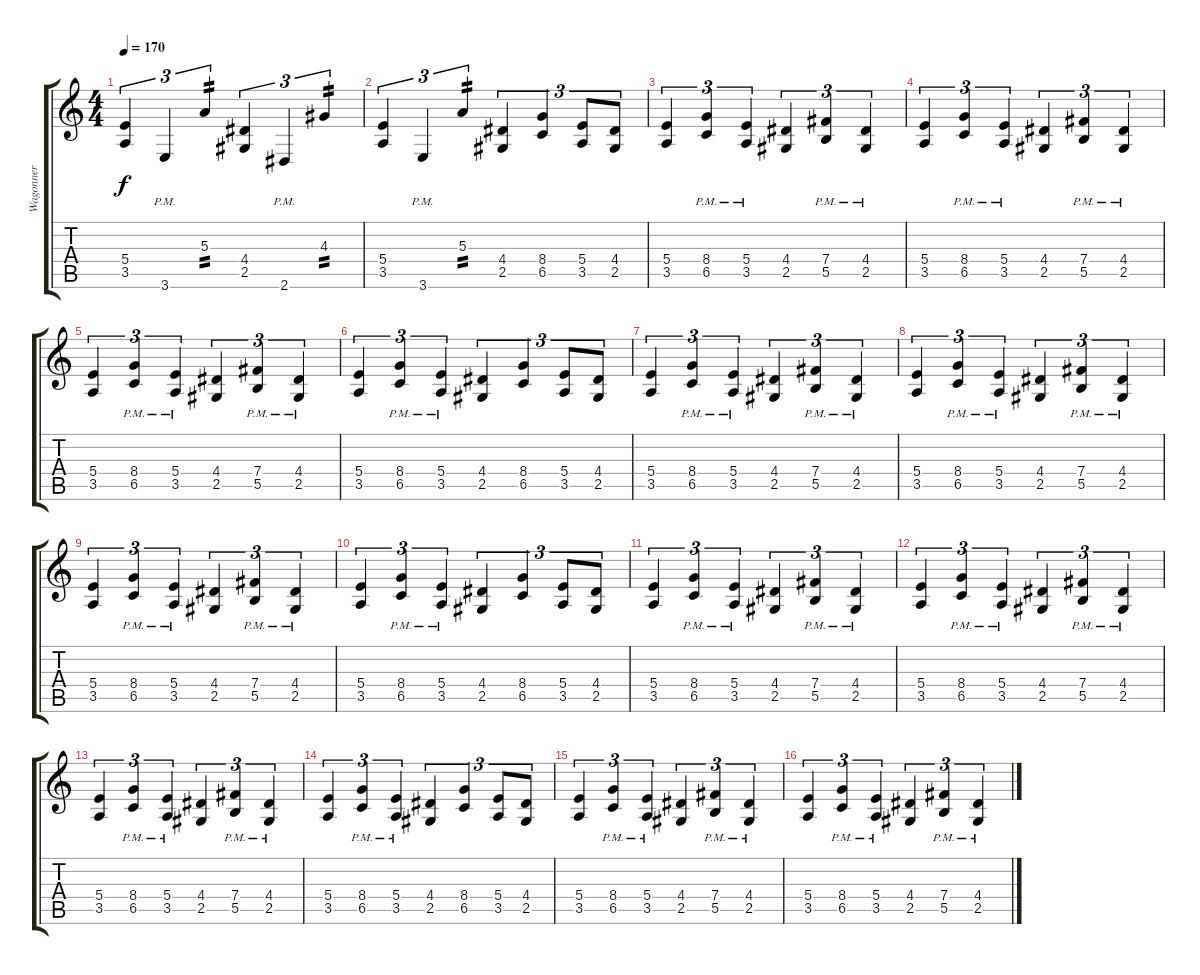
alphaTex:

\track ("Wagonner" "Wagonner") {instrument distortionguitar}
\staff {score tabs}
\tuning (Db4 Ab3 E3 B2 Gb2 Db2) {hide}
\ts (4 4)
\tempo 170
\clef g2
\ks c
(5.4 3.5).4{tu (3 2) dy f} 3.6{pm}.4{tu (3 2)} 5.3.4{tu (3 2) tp 2} (4.4 2.5).4{tu (3 2)} 2.6{pm}.4{tu (3 2)} 4.3.4{tu (3 2) tp 2} |
(5.4 3.5).4{tu (3 2)} 3.6{pm}.4{tu (3 2)} 5.3.4{tu (3 2) tp 2} (4.4 2.5).4{tu (3 2)} (8.4 6.5).4{tu (3 2)} (5.4 3.5).8{tu (3 2)} (4.4 2.5).8{tu (3 2)} |
(5.4 3.5).4{tu (3 2)} (8.4{pm} 6.5{pm}).4{tu (3 2)} (5.4{pm} 3.5{pm}).4{tu (3 2)} (4.4 2.5).4{tu (3 2)} (7.4{pm} 5.5{pm}).4{tu (3 2)} (4.4{pm} 2.5{pm}).4{tu (3 2)} |
(5.4 3.5).4{tu (3 2)} (8.4{pm} 6.5{pm}).4{tu (3 2)} (5.4{pm} 3.5{pm}).4{tu (3 2)} (4.4 2.5).4{tu (3 2)} (7.4{pm} 5.5{pm}).4{tu (3 2)} (4.4{pm} 2.5{pm}).4{tu (3 2)} |
(5.4 3.5).4{tu (3 2)} (8.4{pm} 6.5{pm}).4{tu (3 2)} (5.4{pm} 3.5{pm}).4{tu (3 2)} (4.4 2.5).4{tu (3 2)} (7.4{pm} 5.5{pm}).4{tu (3 2)} (4.4{pm} 2.5{pm}).4{tu (3 2)} |
(5.4 3.5).4{tu (3 2)} (8.4{pm} 6.5{pm}).4{tu (3 2)} (5.4{pm} 3.5{pm}).4{tu (3 2)} (4.4 2.5).4{tu (3 2)} (8.4 6.5).4{tu (3 2)} (5.4 3.5).8{tu (3 2)} (4.4 2.5).8{tu (3 2)} |
(5.4 3.5).4{tu (3 2)} (8.4{pm} 6.5{pm}).4{tu (3 2)} (5.4{pm} 3.5{pm}).4{tu (3 2)} (4.4 2.5).4{tu (3 2)} (7.4{pm} 5.5{pm}).4{tu (3 2)} (4.4{pm} 2.5{pm}).4{tu (3 2)} |
(5.4 3.5).4{tu (3 2)} (8.4{pm} 6.5{pm}).4{tu (3 2)} (5.4{pm} 3.5{pm}).4{tu (3 2)} (4.4 2.5).4{tu (3 2)} (7.4{pm} 5.5{pm}).4{tu (3 2)} (4.4{pm} 2.5{pm}).4{tu (3 2)} |
(5.4 3.5).4{tu (3 2)} (8.4{pm} 6.5{pm}).4{tu (3 2)} (5.4{pm} 3.5{pm}).4{tu (3 2)} (4.4 2.5).4{tu (3 2)} (7.4{pm} 5.5{pm}).4{tu (3 2)} (4.4{pm} 2.5{pm}).4{tu (3 2)} |
(5.4 3.5).4{tu (3 2)} (8.4{pm} 6.5{pm}).4{tu (3 2)} (5.4{pm} 3.5{pm}).4{tu (3 2)} (4.4 2.5).4{tu (3 2)} (8.4 6.5).4{tu (3 2)} (5.4 3.5).8{tu (3 2)} (4.4 2.5).8{tu (3 2)} |
(5.4 3.5).4{tu (3 2)} (8.4{pm} 6.5{pm}).4{tu (3 2)} (5.4{pm} 3.5{pm}).4{tu (3 2)} (4.4 2.5).4{tu (3 2)} (7.4{pm} 5.5{pm}).4{tu (3 2)} (4.4{pm} 2.5{pm}).4{tu (3 2)} |
(5.4 3.5).4{tu (3 2)} (8.4{pm} 6.5{pm}).4{tu (3 2)} (5.4{pm} 3.5{pm}).4{tu (3 2)} (4.4 2.5).4{tu (3 2)} (7.4{pm} 5.5{pm}).4{tu (3 2)} (4.4{pm} 2.5{pm}).4{tu (3 2)} |
(5.4 3.5).4{tu (3 2)} (8.4{pm} 6.5{pm}).4{tu (3 2)} (5.4{pm} 3.5{pm}).4{tu (3 2)} (4.4 2.5).4{tu (3 2)} (7.4{pm} 5.5{pm}).4{tu (3 2)} (4.4{pm} 2.5{pm}).4{tu (3 2)} |
(5.4 3.5).4{tu (3 2)} (8.4{pm} 6.5{pm}).4{tu (3 2)} (5.4{pm} 3.5{pm}).4{tu (3 2)} (4.4 2.5).4{tu (3 2)} (8.4 6.5).4{tu (3 2)} (5.4 3.5).8{tu (3 2)} (4.4 2.5).8{tu (3 2)} |
(5.4 3.5).4{tu (3 2)} (8.4{pm} 6.5{pm}).4{tu (3 2)} (5.4{pm} 3.5{pm}).4{tu (3 2)} (4.4 2.5).4{tu (3 2)} (7.4{pm} 5.5{pm}).4{tu (3 2)} (4.4{pm} 2.5{pm}).4{tu (3 2)} |
(5.4 3.5).4{tu (3 2)} (8.4{pm} 6.5{pm}).4{tu (3 2)} (5.4{pm} 3.5{pm}).4{tu (3 2)} (4.4 2.5).4{tu (3 2)} (7.4{pm} 5.5{pm}).4{tu (3 2)} (4.4{pm} 2.5{pm}).4{tu (3 2)}
